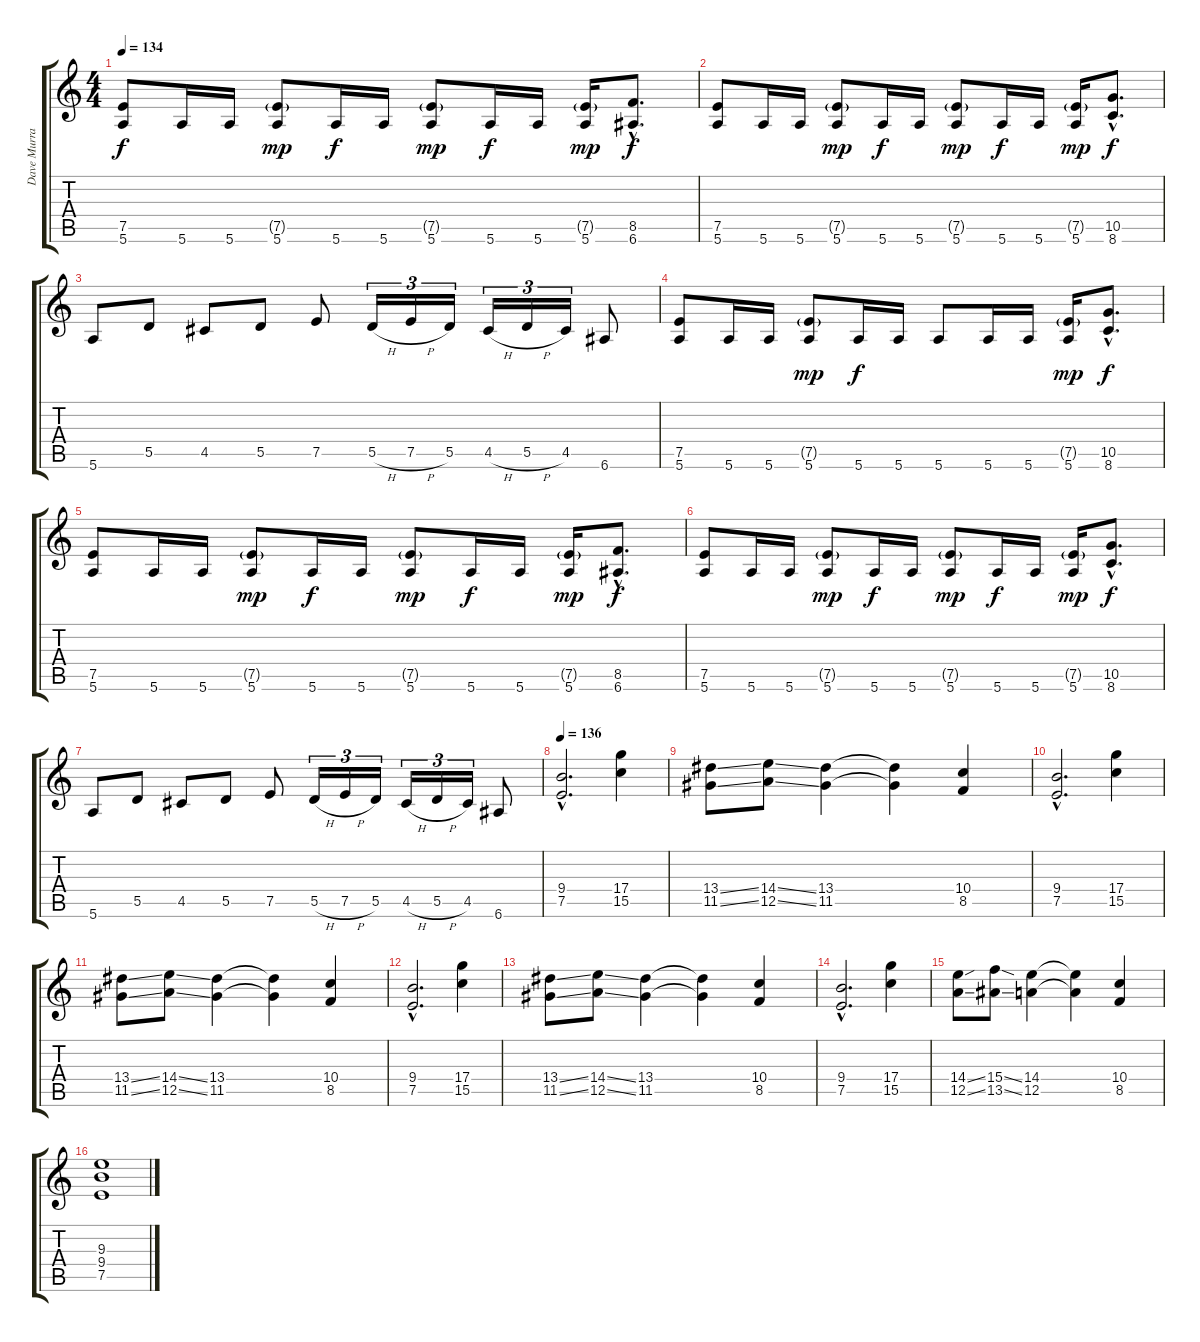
\track ("Dave Murray" "Dave Murra") {instrument distortionguitar}
\staff {score tabs}
\tuning (E4 B3 G3 D3 A2 E2) {hide}
\ts (4 4)
\tempo 134
\clef g2
\ks c
(7.5 5.6).8{dy f} 5.6.16 5.6.16 (7.5{g} 5.6).8{dy mp} 5.6.16{dy f} 5.6.16 (7.5{g} 5.6).8{dy mp} 5.6.16{dy f} 5.6.16 (7.5{g} 5.6).16{dy mp} (8.5{hac} 6.6{hac}).8{d dy f} |
(7.5 5.6).8 5.6.16 5.6.16 (7.5{g} 5.6).8{dy mp} 5.6.16{dy f} 5.6.16 (7.5{g} 5.6).8{dy mp} 5.6.16{dy f} 5.6.16 (7.5{g} 5.6).16{dy mp} (10.5{hac} 8.6{hac}).8{d dy f} |
5.6.8 5.5.8 4.5.8 5.5.8 7.5.8 5.5{h}.16{tu (3 2)} 7.5{h}.16{tu (3 2)} 5.5.16{tu (3 2)} 4.5{h}.16{tu (3 2)} 5.5{h}.16{tu (3 2)} 4.5.16{tu (3 2)} 6.6.8 |
(7.5 5.6).8 5.6.16 5.6.16 (7.5{g} 5.6).8{dy mp} 5.6.16{dy f} 5.6.16 5.6.8 5.6.16 5.6.16 (7.5{g} 5.6).16{dy mp} (10.5{hac} 8.6{hac}).8{d dy f} |
(7.5 5.6).8 5.6.16 5.6.16 (7.5{g} 5.6).8{dy mp} 5.6.16{dy f} 5.6.16 (7.5{g} 5.6).8{dy mp} 5.6.16{dy f} 5.6.16 (7.5{g} 5.6).16{dy mp} (8.5{hac} 6.6{hac}).8{d dy f} |
(7.5 5.6).8 5.6.16 5.6.16 (7.5{g} 5.6).8{dy mp} 5.6.16{dy f} 5.6.16 (7.5{g} 5.6).8{dy mp} 5.6.16{dy f} 5.6.16 (7.5{g} 5.6).16{dy mp} (10.5{hac} 8.6{hac}).8{d dy f} |
5.6.8 5.5.8 4.5.8 5.5.8 7.5.8 5.5{h}.16{tu (3 2)} 7.5{h}.16{tu (3 2)} 5.5.16{tu (3 2)} 4.5{h}.16{tu (3 2)} 5.5{h}.16{tu (3 2)} 4.5.16{tu (3 2)} 6.6.8 |
\tempo 136
(9.4{hac} 7.5{hac}).2{d} (17.4 15.5).4 |
(13.4{ss} 11.5{ss}).8 (14.4{ss} 12.5{ss}).8 (13.4 11.5).4 (13.4{t} 11.5{t}).4 (10.4 8.5).4 |
(9.4{hac} 7.5{hac}).2{d} (17.4 15.5).4 |
(13.4{ss} 11.5{ss}).8 (14.4{ss} 12.5{ss}).8 (13.4 11.5).4 (13.4{t} 11.5{t}).4 (10.4 8.5).4 |
(9.4{hac} 7.5{hac}).2{d} (17.4 15.5).4 |
(13.4{ss} 11.5{ss}).8 (14.4{ss} 12.5{ss}).8 (13.4 11.5).4 (13.4{t} 11.5{t}).4 (10.4 8.5).4 |
(9.4{hac} 7.5{hac}).2{d} (17.4 15.5).4 |
(14.4{ss} 12.5{ss}).8 (15.4{ss} 13.5{ss}).8 (14.4 12.5).4 (14.4{t} 12.5{t}).4 (10.4 8.5).4 |
(9.3 9.4 7.5).1
